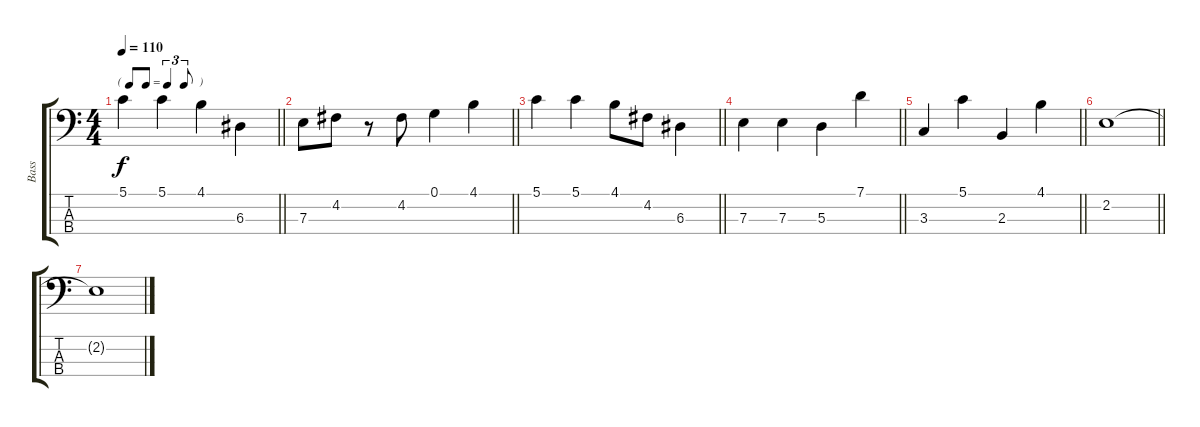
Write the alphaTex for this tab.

\track ("Bass" "Bass") {instrument electricbassfinger}
\staff {score tabs}
\tuning (G2 D2 A1 E1) {hide}
\ts (4 4)
\tf triplet8th
\tempo 110
\clef f4
\barLineRight lightlight
\ks c
5.1.4{dy f} 5.1.4 4.1.4 6.3.4 |
\barLineRight lightlight
7.3.8 4.2.8 r.8 4.2.8 0.1.4 4.1.4 |
\barLineRight lightlight
5.1.4 5.1.4 4.1.8 4.2.8 6.3.4 |
\barLineRight lightlight
7.3.4 7.3.4 5.3.4 7.1.4 |
\barLineRight lightlight
3.3.4 5.1.4 2.3.4 4.1.4 |
\barLineRight lightlight
2.2.1 |
2.2{t}.1
